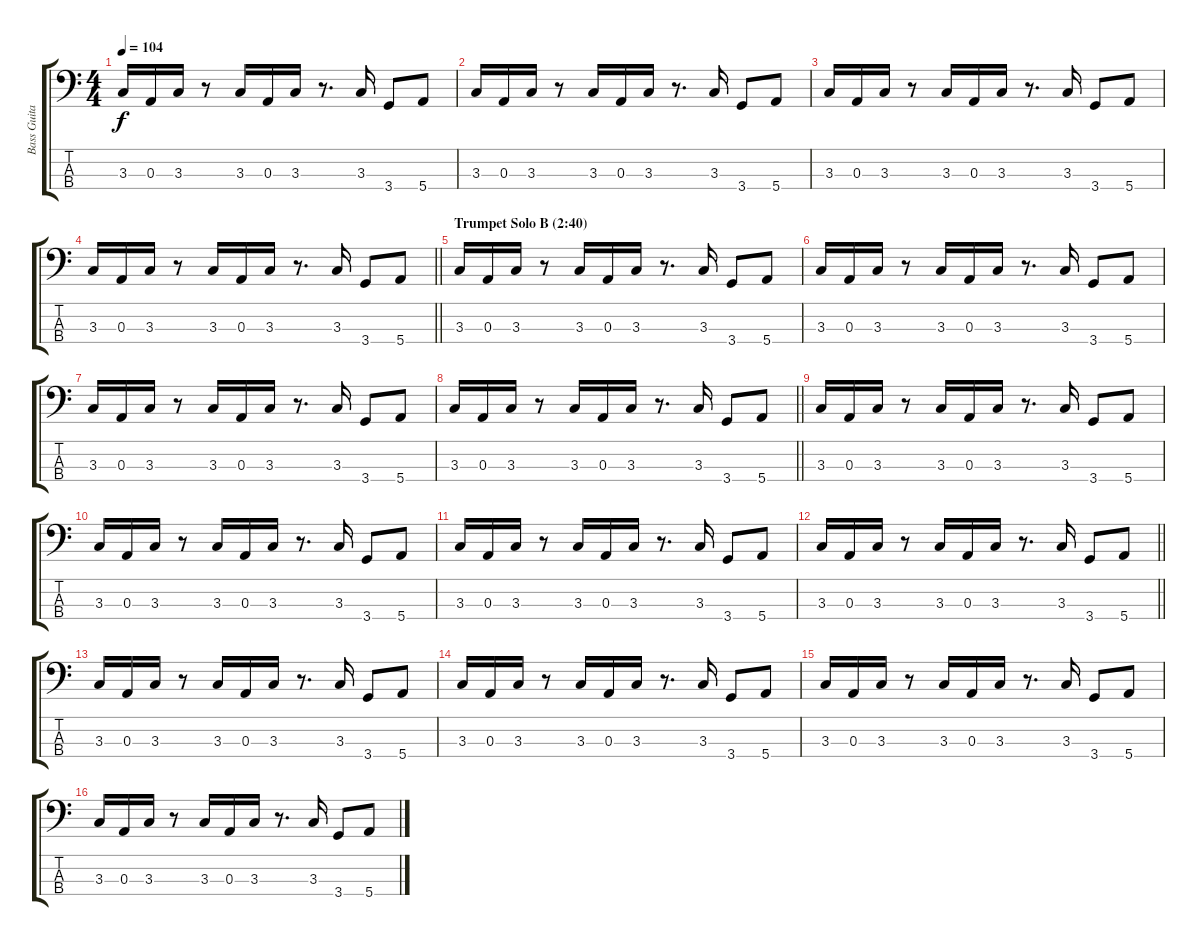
\track ("Bass Guitar" "Bass Guita") {instrument electricbassfinger}
\staff {score tabs}
\tuning (G2 D2 A1 E1) {hide}
\ts (4 4)
\tempo 104
\clef f4
\ks c
3.3.16{dy f} 0.3.16 3.3.16 r.8 3.3.16 0.3.16 3.3.16 r.8{d} 3.3.16 3.4.8 5.4.8 |
3.3.16 0.3.16 3.3.16 r.8 3.3.16 0.3.16 3.3.16 r.8{d} 3.3.16 3.4.8 5.4.8 |
3.3.16 0.3.16 3.3.16 r.8 3.3.16 0.3.16 3.3.16 r.8{d} 3.3.16 3.4.8 5.4.8 |
\barLineRight lightlight
3.3.16 0.3.16 3.3.16 r.8 3.3.16 0.3.16 3.3.16 r.8{d} 3.3.16 3.4.8 5.4.8 |
\section ("" "Trumpet Solo B (2:40)")
3.3.16 0.3.16 3.3.16 r.8 3.3.16 0.3.16 3.3.16 r.8{d} 3.3.16 3.4.8 5.4.8 |
3.3.16 0.3.16 3.3.16 r.8 3.3.16 0.3.16 3.3.16 r.8{d} 3.3.16 3.4.8 5.4.8 |
3.3.16 0.3.16 3.3.16 r.8 3.3.16 0.3.16 3.3.16 r.8{d} 3.3.16 3.4.8 5.4.8 |
\barLineRight lightlight
3.3.16 0.3.16 3.3.16 r.8 3.3.16 0.3.16 3.3.16 r.8{d} 3.3.16 3.4.8 5.4.8 |
3.3.16 0.3.16 3.3.16 r.8 3.3.16 0.3.16 3.3.16 r.8{d} 3.3.16 3.4.8 5.4.8 |
3.3.16 0.3.16 3.3.16 r.8 3.3.16 0.3.16 3.3.16 r.8{d} 3.3.16 3.4.8 5.4.8 |
3.3.16 0.3.16 3.3.16 r.8 3.3.16 0.3.16 3.3.16 r.8{d} 3.3.16 3.4.8 5.4.8 |
\barLineRight lightlight
3.3.16 0.3.16 3.3.16 r.8 3.3.16 0.3.16 3.3.16 r.8{d} 3.3.16 3.4.8 5.4.8 |
3.3.16 0.3.16 3.3.16 r.8 3.3.16 0.3.16 3.3.16 r.8{d} 3.3.16 3.4.8 5.4.8 |
3.3.16 0.3.16 3.3.16 r.8 3.3.16 0.3.16 3.3.16 r.8{d} 3.3.16 3.4.8 5.4.8 |
3.3.16 0.3.16 3.3.16 r.8 3.3.16 0.3.16 3.3.16 r.8{d} 3.3.16 3.4.8 5.4.8 |
3.3.16 0.3.16 3.3.16 r.8 3.3.16 0.3.16 3.3.16 r.8{d} 3.3.16 3.4.8 5.4.8
